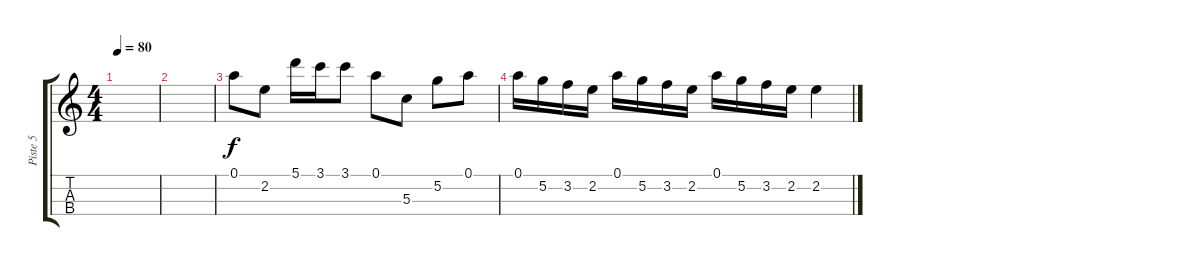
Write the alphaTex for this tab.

\track ("Piste 5" "Piste 5") {instrument contrabass}
\staff {score tabs}
\tuning (A4 D4 G3 C3) {hide}
\ts (4 4)
\tempo 80
\clef g2
\ks aminor
|
|
0.1.8 2.2.8 5.1.16 3.1.16 3.1.8 0.1.8 5.3.8 5.2.8 0.1.8 |
0.1.16 5.2.16 3.2.16 2.2.16 0.1.16 5.2.16 3.2.16 2.2.16 0.1.16 5.2.16 3.2.16 2.2.16 2.2.4
